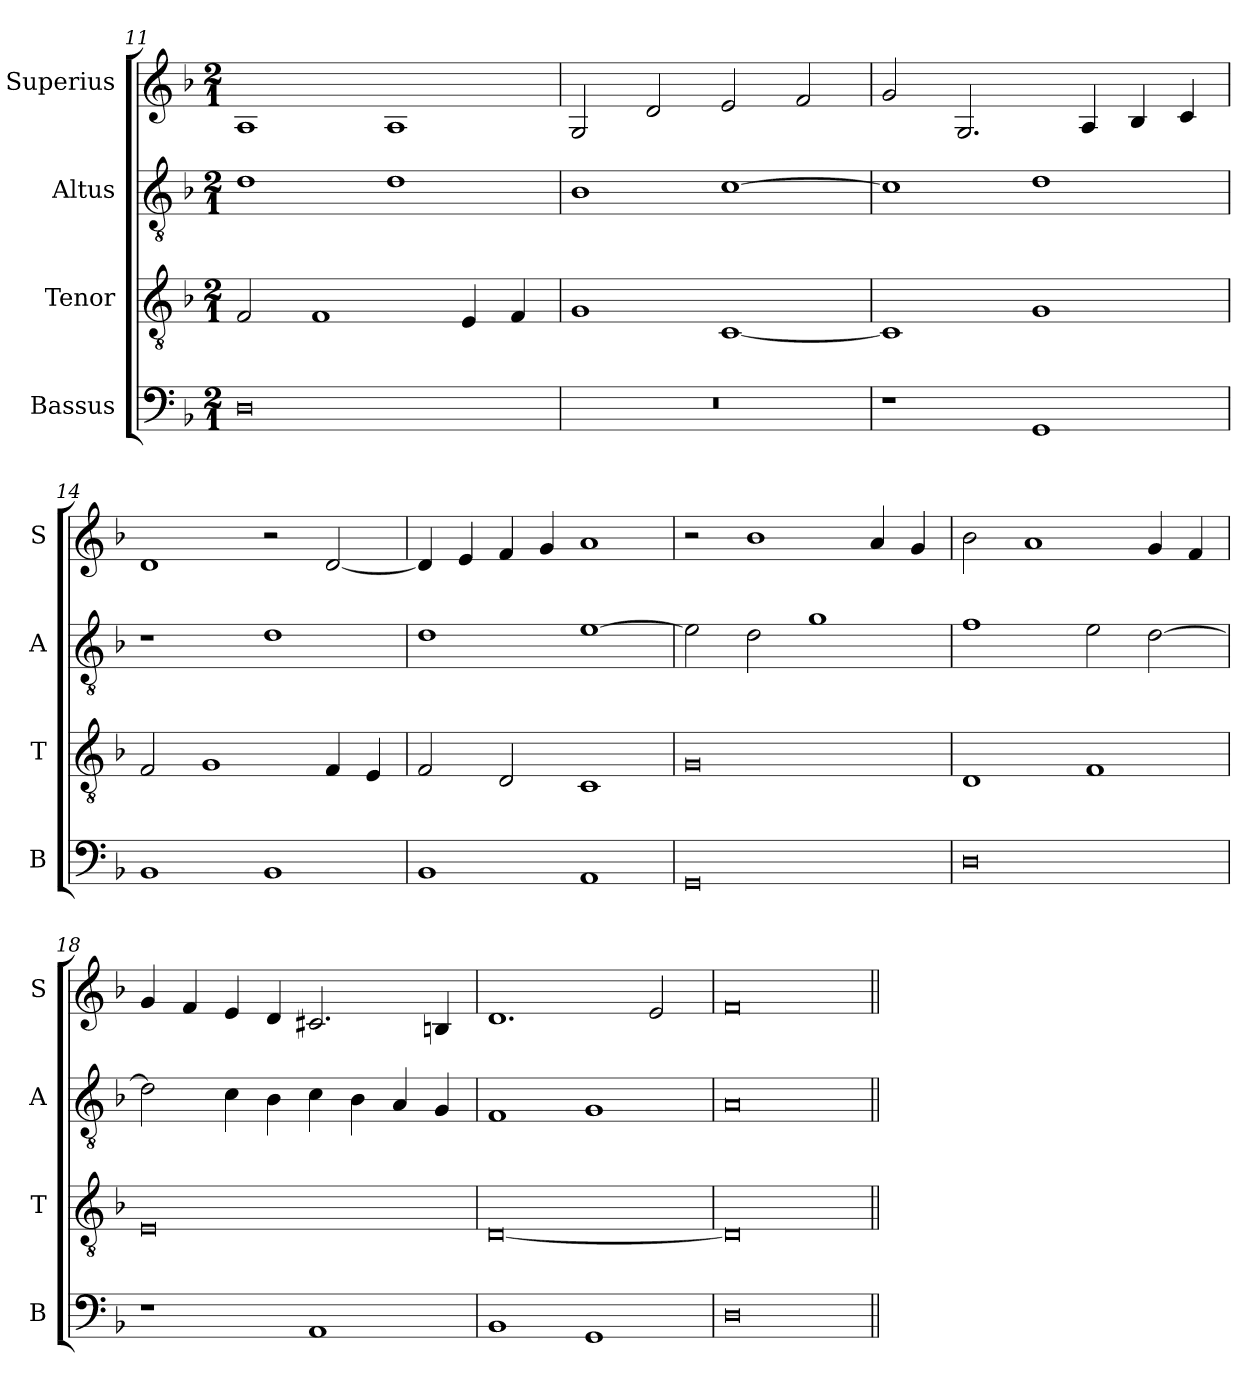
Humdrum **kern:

**kern	**kern	**kern	**kern
*part4	*part3	*part2	*part1
*staff4	*staff3	*staff2	*staff1
*I"Bassus	*I"Tenor	*I"Altus	*I"Superius
*I'B	*I'T	*I'A	*I'S
*clefF4	*clefGv2	*clefGv2	*clefG2
*k[b-]	*k[b-]	*k[b-]	*k[b-]
*M2/1	*M2/1	*M2/1	*M2/1
=11	=11	=11	=11
0D	2F/	1d	1A
.	1F	.	.
.	.	1d	1A
.	4E/	.	.
.	4F/	.	.
=12	=12	=12	=12
0r	1G	1B-	2G/
.	.	.	2d/
.	[1C	[1c	2e/
.	.	.	2f/
=13	=13	=13	=13
1r	1C]	1c]	2g/
.	.	.	2.G/
1GG	1G	1d	.
.	.	.	4A/
.	.	.	4B-/
.	.	.	4c/
=14	=14	=14	=14
1BB-	2F/	1r	1d
.	1G	.	.
1BB-	.	1d	2r
.	4F/	.	[2d/
.	4E/	.	.
=15	=15	=15	=15
1BB-	2F/	1d	4d/]
.	.	.	4e/
.	2D/	.	4f/
.	.	.	4g/
1AA	1C	[1e	1a
=16	=16	=16	=16
0GG	0G	2e\]	2r
.	.	2d\	1b-
.	.	1g	.
.	.	.	4a/
.	.	.	4g/
=17	=17	=17	=17
0D	1D	1f	2b-\
.	.	.	1a
.	1F	2e\	.
.	.	[2d\	4g/
.	.	.	4f/
=18	=18	=18	=18
1r	0E	2d\]	4g/
.	.	.	4f/
.	.	4c\	4e/
.	.	4B-\	4d/
1AA	.	4c\	2.c#X/
.	.	4B-\	.
.	.	4A/	.
.	.	4G/	4Bn/
=19	=19	=19	=19
1BB-	[0D	1F	1.d
1GG	.	1G	.
.	.	.	2e/
=20	=20	=20	=20
0D	0D]	0A	0f
=||	=||	=||	=||
*-	*-	*-	*-
